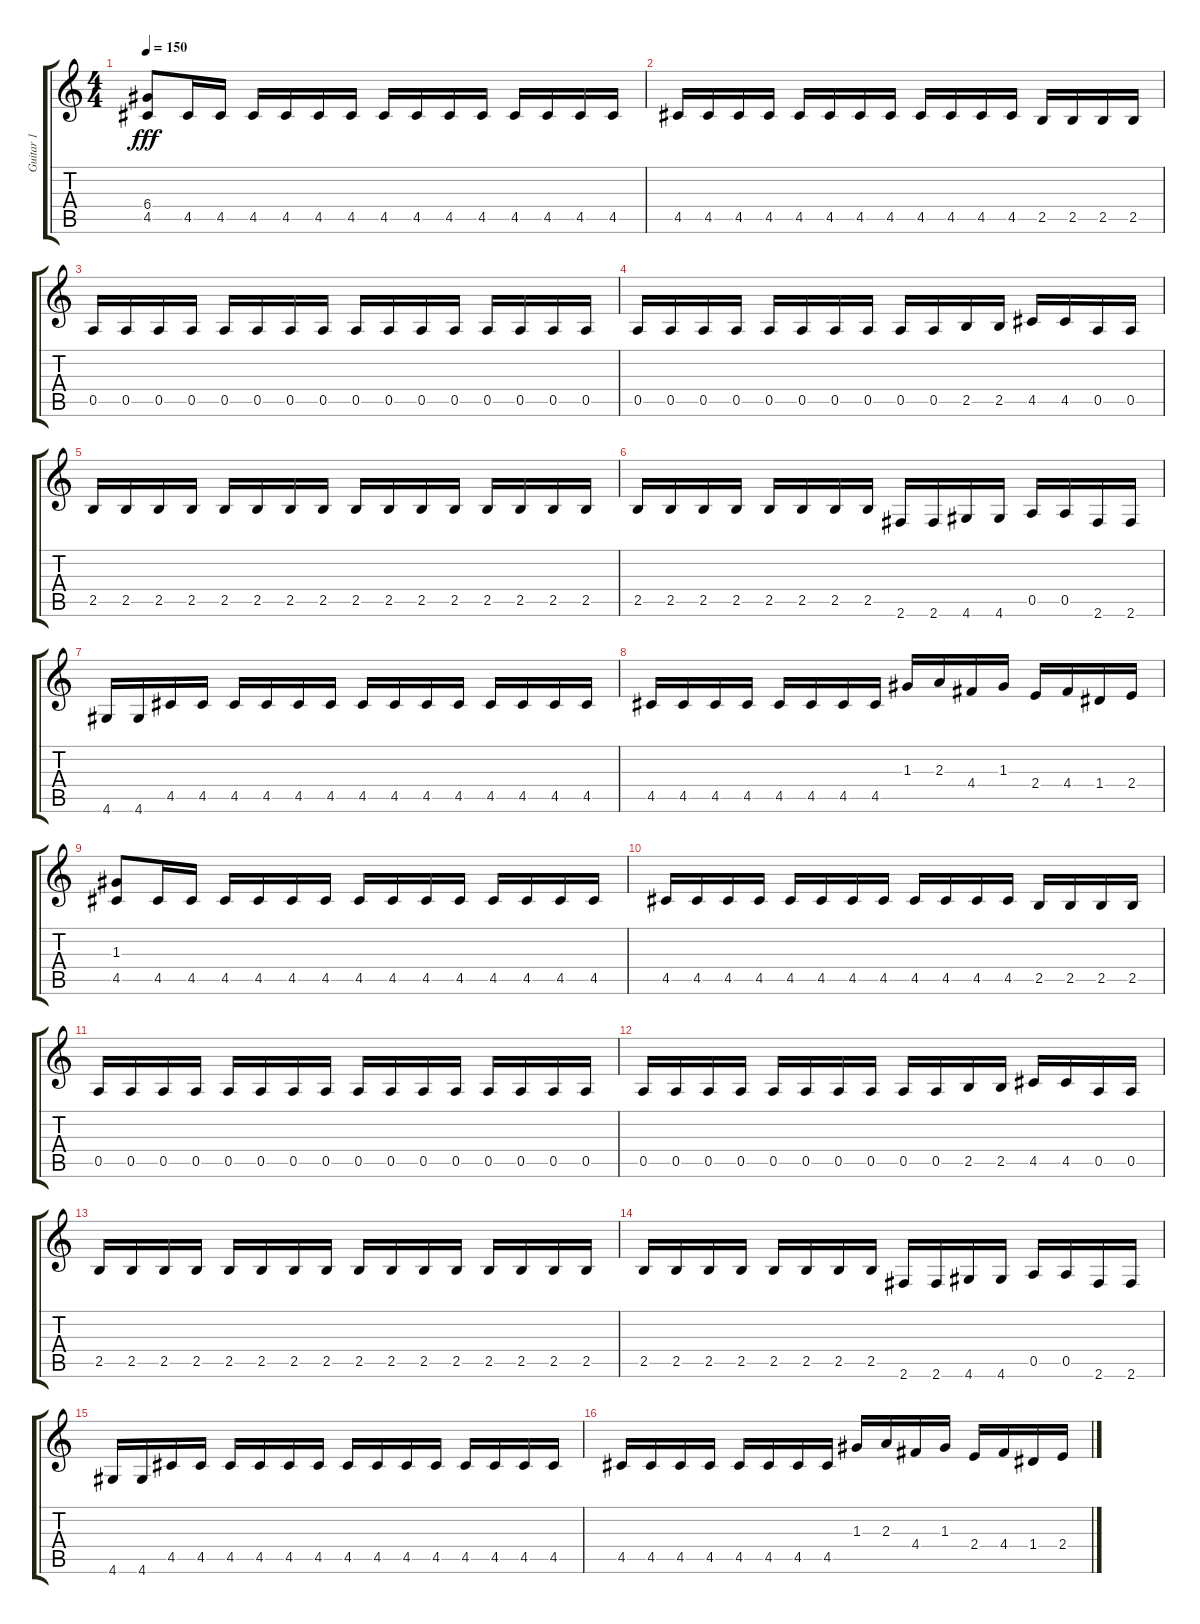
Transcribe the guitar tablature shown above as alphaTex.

\track ("Guitar 1" "Guitar 1") {instrument distortionguitar}
\staff {score tabs}
\tuning (E4 B3 G3 D3 A2 E2) {hide}
\ts (4 4)
\tempo 150
\clef g2
\ks c
(6.4 4.5).8{dy fff} 4.5.16 4.5.16 4.5.16 4.5.16 4.5.16 4.5.16 4.5.16 4.5.16 4.5.16 4.5.16 4.5.16 4.5.16 4.5.16 4.5.16 |
4.5.16 4.5.16 4.5.16 4.5.16 4.5.16 4.5.16 4.5.16 4.5.16 4.5.16 4.5.16 4.5.16 4.5.16 2.5.16 2.5.16 2.5.16 2.5.16 |
0.5.16 0.5.16 0.5.16 0.5.16 0.5.16 0.5.16 0.5.16 0.5.16 0.5.16 0.5.16 0.5.16 0.5.16 0.5.16 0.5.16 0.5.16 0.5.16 |
0.5.16 0.5.16 0.5.16 0.5.16 0.5.16 0.5.16 0.5.16 0.5.16 0.5.16 0.5.16 2.5.16 2.5.16 4.5.16 4.5.16 0.5.16 0.5.16 |
2.5.16 2.5.16 2.5.16 2.5.16 2.5.16 2.5.16 2.5.16 2.5.16 2.5.16 2.5.16 2.5.16 2.5.16 2.5.16 2.5.16 2.5.16 2.5.16 |
2.5.16 2.5.16 2.5.16 2.5.16 2.5.16 2.5.16 2.5.16 2.5.16 2.6.16 2.6.16 4.6.16 4.6.16 0.5.16 0.5.16 2.6.16 2.6.16 |
4.6.16 4.6.16 4.5.16 4.5.16 4.5.16 4.5.16 4.5.16 4.5.16 4.5.16 4.5.16 4.5.16 4.5.16 4.5.16 4.5.16 4.5.16 4.5.16 |
4.5.16 4.5.16 4.5.16 4.5.16 4.5.16 4.5.16 4.5.16 4.5.16 1.3.16 2.3.16 4.4.16 1.3.16 2.4.16 4.4.16 1.4.16 2.4.16 |
(1.3 4.5).8 4.5.16 4.5.16 4.5.16 4.5.16 4.5.16 4.5.16 4.5.16 4.5.16 4.5.16 4.5.16 4.5.16 4.5.16 4.5.16 4.5.16 |
4.5.16 4.5.16 4.5.16 4.5.16 4.5.16 4.5.16 4.5.16 4.5.16 4.5.16 4.5.16 4.5.16 4.5.16 2.5.16 2.5.16 2.5.16 2.5.16 |
0.5.16 0.5.16 0.5.16 0.5.16 0.5.16 0.5.16 0.5.16 0.5.16 0.5.16 0.5.16 0.5.16 0.5.16 0.5.16 0.5.16 0.5.16 0.5.16 |
0.5.16 0.5.16 0.5.16 0.5.16 0.5.16 0.5.16 0.5.16 0.5.16 0.5.16 0.5.16 2.5.16 2.5.16 4.5.16 4.5.16 0.5.16 0.5.16 |
2.5.16 2.5.16 2.5.16 2.5.16 2.5.16 2.5.16 2.5.16 2.5.16 2.5.16 2.5.16 2.5.16 2.5.16 2.5.16 2.5.16 2.5.16 2.5.16 |
2.5.16 2.5.16 2.5.16 2.5.16 2.5.16 2.5.16 2.5.16 2.5.16 2.6.16 2.6.16 4.6.16 4.6.16 0.5.16 0.5.16 2.6.16 2.6.16 |
4.6.16 4.6.16 4.5.16 4.5.16 4.5.16 4.5.16 4.5.16 4.5.16 4.5.16 4.5.16 4.5.16 4.5.16 4.5.16 4.5.16 4.5.16 4.5.16 |
4.5.16 4.5.16 4.5.16 4.5.16 4.5.16 4.5.16 4.5.16 4.5.16 1.3.16 2.3.16 4.4.16 1.3.16 2.4.16 4.4.16 1.4.16 2.4.16
